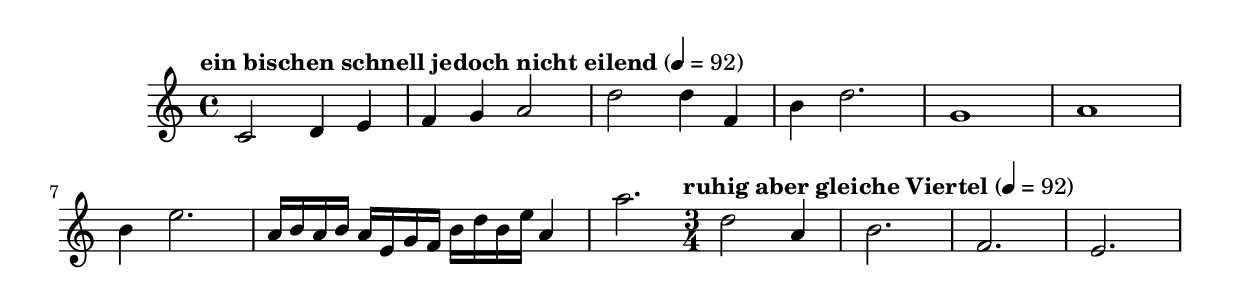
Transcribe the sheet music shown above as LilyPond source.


\version "2.20.0"
\book {
  \score {
    \new Staff {
      \new Voice {
      \relative {
        \clef treble
	\time 4/4
	\tempo "ein bischen schnell jedoch nicht eilend" 4 = 92

	c'2 d4 e  f g a2  d2 d4 f,  b d2.
   
	g,1 a b4 e2.

        a,16 b a b  a e g f  b d b e  a,4

        a'2.

        \time 3/4
        \tempo "ruhig aber gleiche Viertel" 4 = 92

        d,2 a4 b2. f e
	}
      }
    }
    \layout { }
    \midi { }
    }
    }